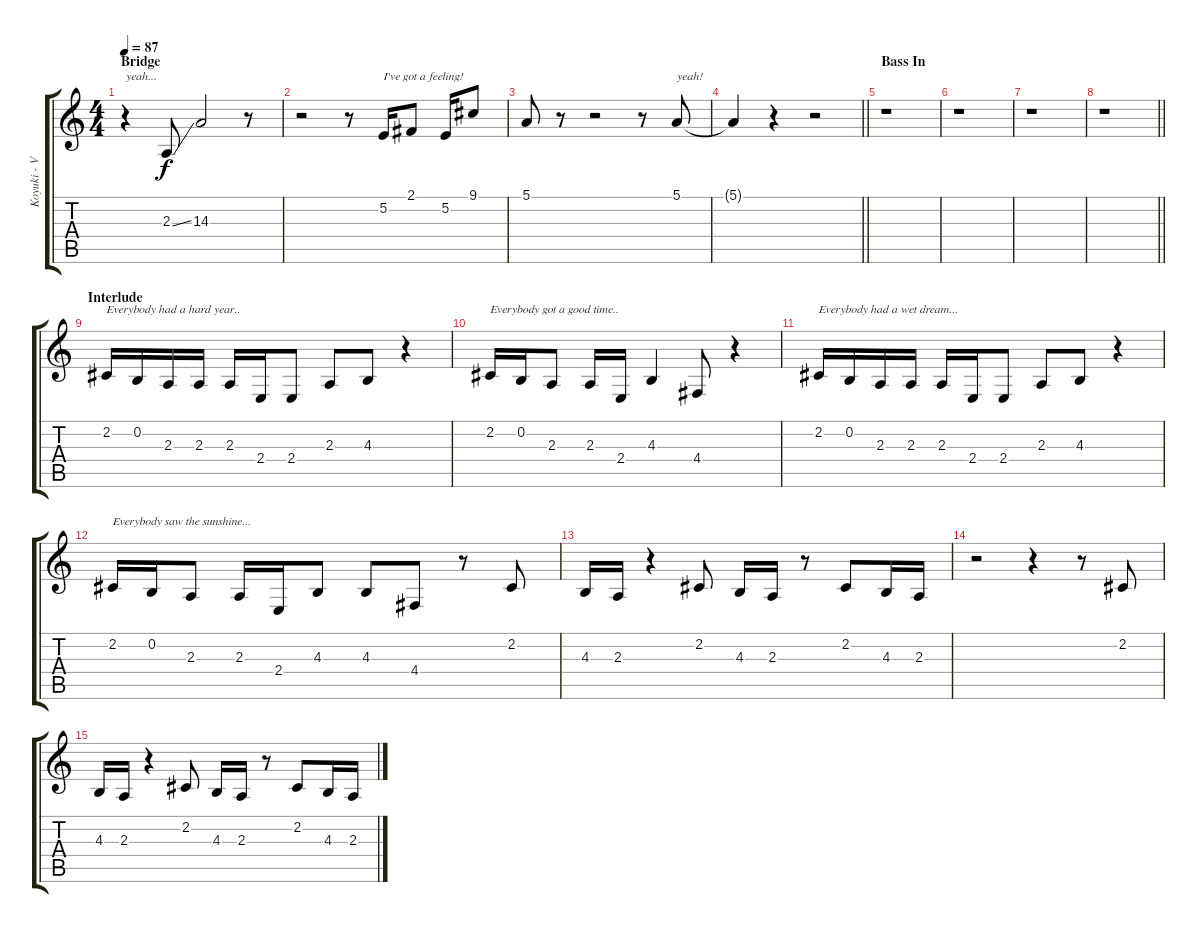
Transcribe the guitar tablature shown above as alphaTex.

\track ("Koyuki - Vocals" "Koyuki - V") {instrument baritonesax}
\staff {score tabs}
\tuning (E4 B3 G3 D3 A2 E2) {hide}
\ts (4 4)
\section ("" "Bridge")
\tempo 87
\clef g2
\ks c
r.4{txt "yeah..." dy f} 2.3{ss}.8 14.3.2 r.8 |
r.2 r.8 5.2.16{txt "I've got a feeling!"} 2.1.8 5.2.16 9.1.8 |
5.1.8 r.8 r.2 r.8 5.1.8{txt "yeah!"} |
\barLineRight lightlight
5.1{t}.4 r.4 r.2 |
\section ("" "Bass In")
r.1 |
r.1 |
r.1 |
\barLineRight lightlight
r.1 |
\section ("" "Interlude")
2.2.16{txt "Everybody had a hard year.."} 0.2.16 2.3.16 2.3.16 2.3.16 2.4.16 2.4.8 2.3.8 4.3.8 r.4 |
2.2.16{txt "Everybody got a good time.."} 0.2.16 2.3.8 2.3.16 2.4.16 4.3.4 4.4.8 r.4 |
2.2.16{txt "Everybody had a wet dream..."} 0.2.16 2.3.16 2.3.16 2.3.16 2.4.16 2.4.8 2.3.8 4.3.8 r.4 |
2.2.16{txt "Everybody saw the sunshine..."} 0.2.16 2.3.8 2.3.16 2.4.16 4.3.8 4.3.8 4.4.8 r.8 2.2.8 |
4.3.16 2.3.16 r.4 2.2.8 4.3.16 2.3.16 r.8 2.2.8 4.3.16 2.3.16 |
r.2 r.4 r.8 2.2.8 |
4.3.16 2.3.16 r.4 2.2.8 4.3.16 2.3.16 r.8 2.2.8 4.3.16 2.3.16
